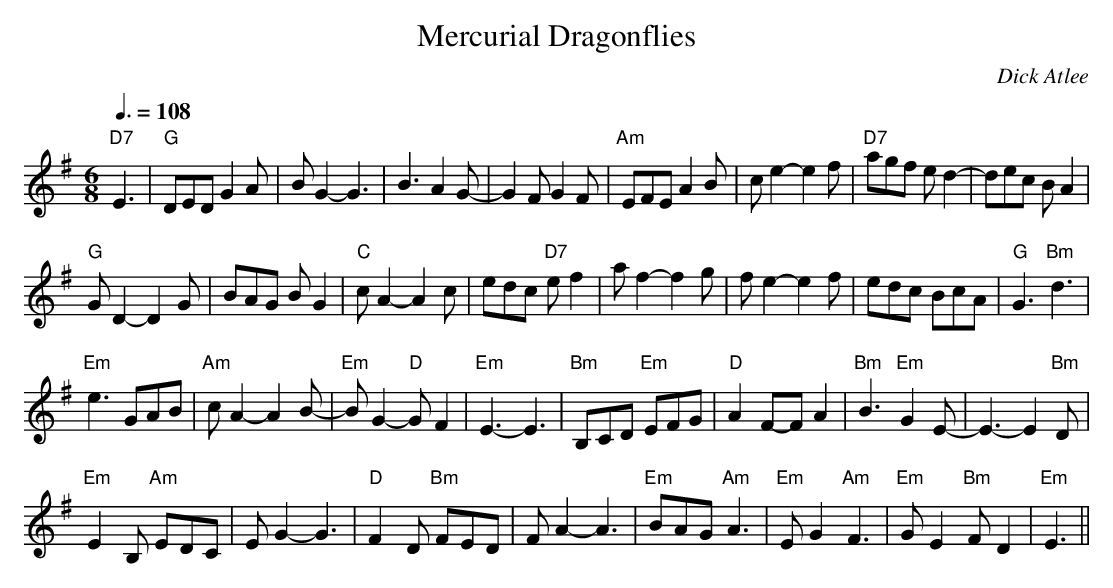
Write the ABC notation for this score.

X:1
T:Mercurial Dragonflies
M:6/8
L:1/8
Q:3/8=108
C:Dick Atlee
K:G
"D7" E3 | "G" DED G2 A | B G2-G3 | B3 A2 G- | G2 F G2 F |
"Am" EFE A2 B | c e2-e2 f | "D7" agf e d2- | dec B A2 | !
"G" G D2-D2 G | BAG B G2 | "C" c A2-A2 c | edc "D7" e f2 |
a f2-f2 g | f e2-e2 f | edc BcA | "G" G3 "Bm" d3 | !
"Em" e3 GAB | "Am" c A2-A2 B- | "Em" B G2-"D"G F2 | "Em" E3-E3 |
"Bm" B,CD "Em" EFG | "D" A2 F-F A2 |
"Bm" B3 "Em" G2 E- | E3-E2 "Bm" D | !
"Em" E2 B, "Am" EDC | E G2-G3 | "D" F2 D "Bm" FED | F A2-A3 |
"Em" BAG "Am" A3 | "Em" E G2 "Am" F3 | "Em" G E2 "Bm" F D2 | "Em" E3 ||
